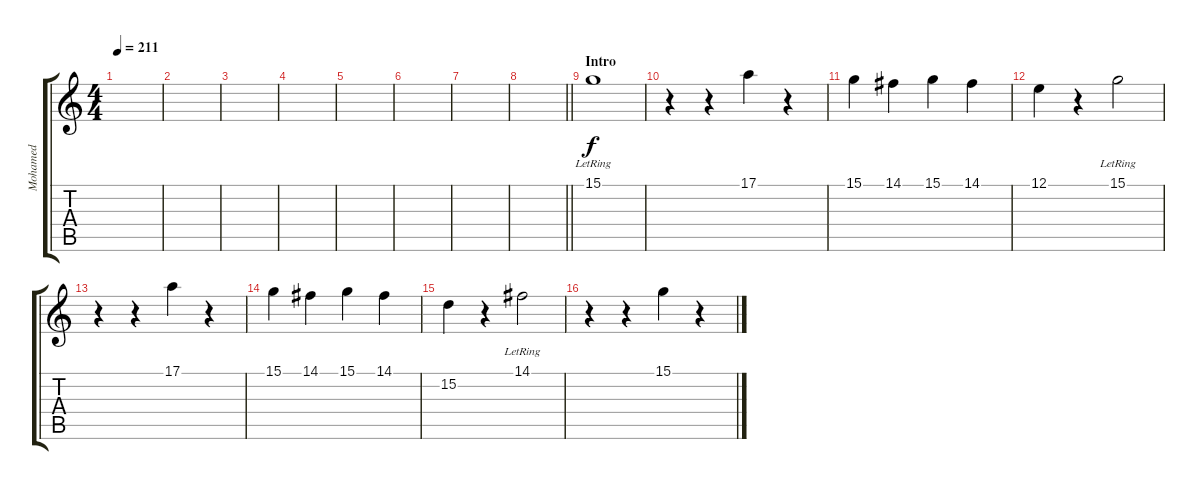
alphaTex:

\track ("Mohamed" "Mohamed") {instrument violin}
\staff {score tabs}
\tuning (E4 B3 G3 D3 A2 E2) {hide}
\ts (4 4)
\tempo 211
\clef g2
\ks c
|
|
|
|
|
|
|
\barLineRight lightlight
|
\section ("" "Intro")
15.1{lr}.1 |
r.4 r.4 17.1.4 r.4 |
15.1.4 14.1.4 15.1.4 14.1.4 |
12.1.4 r.4 15.1{lr}.2 |
r.4 r.4 17.1.4 r.4 |
15.1.4 14.1.4 15.1.4 14.1.4 |
15.2.4 r.4 14.1{lr}.2 |
r.4 r.4 15.1.4 r.4
